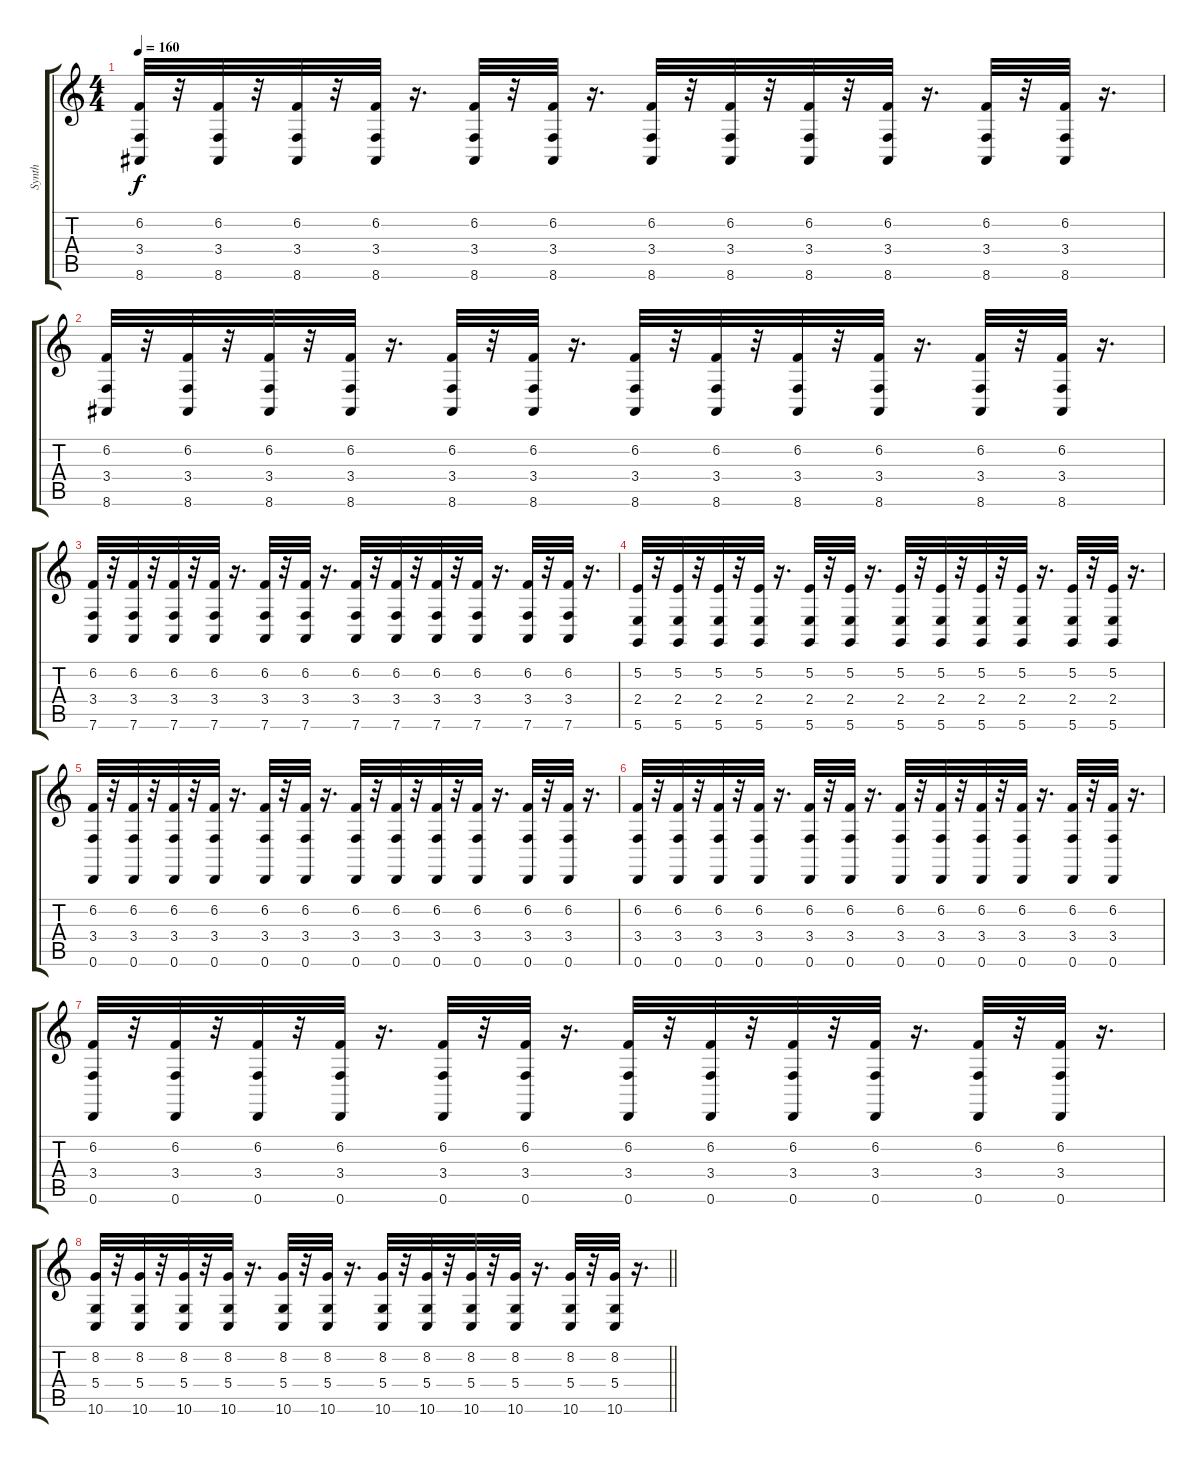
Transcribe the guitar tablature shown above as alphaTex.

\track ("Synth" "Synth") {instrument lead2sawtooth}
\staff {score tabs}
\tuning (E4 B3 G3 D3 A2 D2) {hide}
\ts (4 4)
\tempo 160
\clef g2
\ks c
(6.2 3.4 8.6).32{dy f} r.32 (6.2 3.4 8.6).32 r.32 (6.2 3.4 8.6).32 r.32 (6.2 3.4 8.6).32 r.16{d} (6.2 3.4 8.6).32 r.32 (6.2 3.4 8.6).32 r.16{d} (6.2 3.4 8.6).32 r.32 (6.2 3.4 8.6).32 r.32 (6.2 3.4 8.6).32 r.32 (6.2 3.4 8.6).32 r.16{d} (6.2 3.4 8.6).32 r.32 (6.2 3.4 8.6).32 r.16{d} |
(6.2 3.4 8.6).32 r.32 (6.2 3.4 8.6).32 r.32 (6.2 3.4 8.6).32 r.32 (6.2 3.4 8.6).32 r.16{d} (6.2 3.4 8.6).32 r.32 (6.2 3.4 8.6).32 r.16{d} (6.2 3.4 8.6).32 r.32 (6.2 3.4 8.6).32 r.32 (6.2 3.4 8.6).32 r.32 (6.2 3.4 8.6).32 r.16{d} (6.2 3.4 8.6).32 r.32 (6.2 3.4 8.6).32 r.16{d} |
(6.2 3.4 7.6).32 r.32 (6.2 3.4 7.6).32 r.32 (6.2 3.4 7.6).32 r.32 (6.2 3.4 7.6).32 r.16{d} (6.2 3.4 7.6).32 r.32 (6.2 3.4 7.6).32 r.16{d} (6.2 3.4 7.6).32 r.32 (6.2 3.4 7.6).32 r.32 (6.2 3.4 7.6).32 r.32 (6.2 3.4 7.6).32 r.16{d} (6.2 3.4 7.6).32 r.32 (6.2 3.4 7.6).32 r.16{d} |
(5.2 2.4 5.6).32 r.32 (5.2 2.4 5.6).32 r.32 (5.2 2.4 5.6).32 r.32 (5.2 2.4 5.6).32 r.16{d} (5.2 2.4 5.6).32 r.32 (5.2 2.4 5.6).32 r.16{d} (5.2 2.4 5.6).32 r.32 (5.2 2.4 5.6).32 r.32 (5.2 2.4 5.6).32 r.32 (5.2 2.4 5.6).32 r.16{d} (5.2 2.4 5.6).32 r.32 (5.2 2.4 5.6).32 r.16{d} |
(6.2 3.4 0.6).32 r.32 (6.2 3.4 0.6).32 r.32 (6.2 3.4 0.6).32 r.32 (6.2 3.4 0.6).32 r.16{d} (6.2 3.4 0.6).32 r.32 (6.2 3.4 0.6).32 r.16{d} (6.2 3.4 0.6).32 r.32 (6.2 3.4 0.6).32 r.32 (6.2 3.4 0.6).32 r.32 (6.2 3.4 0.6).32 r.16{d} (6.2 3.4 0.6).32 r.32 (6.2 3.4 0.6).32 r.16{d} |
(6.2 3.4 0.6).32 r.32 (6.2 3.4 0.6).32 r.32 (6.2 3.4 0.6).32 r.32 (6.2 3.4 0.6).32 r.16{d} (6.2 3.4 0.6).32 r.32 (6.2 3.4 0.6).32 r.16{d} (6.2 3.4 0.6).32 r.32 (6.2 3.4 0.6).32 r.32 (6.2 3.4 0.6).32 r.32 (6.2 3.4 0.6).32 r.16{d} (6.2 3.4 0.6).32 r.32 (6.2 3.4 0.6).32 r.16{d} |
(6.2 3.4 0.6).32 r.32 (6.2 3.4 0.6).32 r.32 (6.2 3.4 0.6).32 r.32 (6.2 3.4 0.6).32 r.16{d} (6.2 3.4 0.6).32 r.32 (6.2 3.4 0.6).32 r.16{d} (6.2 3.4 0.6).32 r.32 (6.2 3.4 0.6).32 r.32 (6.2 3.4 0.6).32 r.32 (6.2 3.4 0.6).32 r.16{d} (6.2 3.4 0.6).32 r.32 (6.2 3.4 0.6).32 r.16{d} |
\barLineRight lightlight
(8.2 5.4 10.6).32 r.32 (8.2 5.4 10.6).32 r.32 (8.2 5.4 10.6).32 r.32 (8.2 5.4 10.6).32 r.16{d} (8.2 5.4 10.6).32 r.32 (8.2 5.4 10.6).32 r.16{d} (8.2 5.4 10.6).32 r.32 (8.2 5.4 10.6).32 r.32 (8.2 5.4 10.6).32 r.32 (8.2 5.4 10.6).32 r.16{d} (8.2 5.4 10.6).32 r.32 (8.2 5.4 10.6).32 r.16{d}
